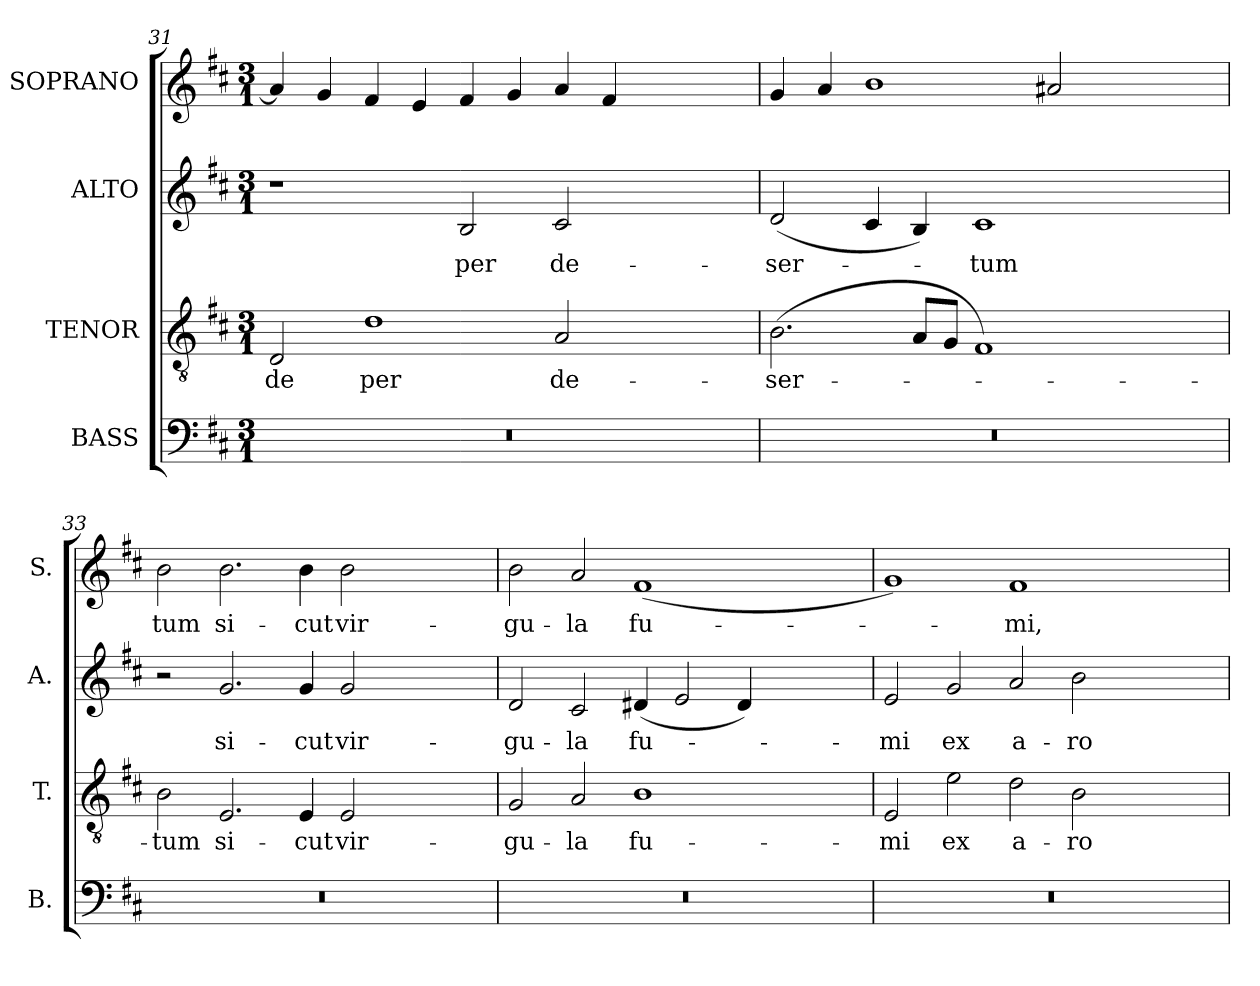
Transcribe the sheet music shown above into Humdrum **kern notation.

**kern	**kern	**text	**kern	**text	**kern	**text
*part4	*part3	*part3	*part2	*part2	*part1	*part1
*staff4	*staff3	*staff3	*staff2	*staff2	*staff1	*staff1
*I"BASS	*I"TENOR	*	*I"ALTO	*	*I"SOPRANO	*
*I'B.	*I'T.	*	*I'A.	*	*I'S.	*
!!LO:LB:g=z
*clefF4	*clefGv2	*	*clefG2	*	*clefG2	*
*	*ITrd7c12	*	*	*	*	*
*k[f#c#]	*k[f#c#]	*	*k[f#c#]	*	*k[f#c#]	*
*D:	*D:	*	*D:	*	*D:	*
*M3/1	*M3/1	*	*M3/1	*	*M3/1	*
=31	=31	=31	=31	=31	=31	=31
!LO:N:vis=1	!	!	!	!	!	!
!	!	!LO:LY:b:color=#000000	!	!	!	!
0.r	2DDi/	-de	1r	.	4ai/]	.
.	.	.	.	.	4gi/	.
!	!	!LO:LY:b:color=#000000	!	!	!	!
.	1Di	per	.	.	4f#i/	.
.	.	.	.	.	4ei/	.
!	!	!	!	!LO:LY:b:color=#000000	!	!
.	.	.	2Bi/	per	4f#i/	.
.	.	.	.	.	4gi/	.
!	!	!LO:LY:b:color=#000000	!	!	!	!
!	!	!	!	!LO:LY:b:color=#000000	!	!
.	2AAi/	de-	2c#i/	de-	4ai/	.
.	.	.	.	.	4f#i/	.
.	1ryy	.	1ryy	.	1ryy	.
=32	=32	=32	=32	=32	=32	=32
!LO:N:vis=1	!	!	!	!	!	!
!	!	!LO:LY:b:color=#000000	!	!	!	!
!	!	!	!	!LO:LY:b:color=#000000	!	!
0.r	(2.BBi\	-ser-	(2di/	-ser-	4gi/	.
.	.	.	.	.	4ai/	.
.	.	.	4c#i/	.	1bi	.
.	8AAi/L	.	4Bi/)	.	.	.
.	8GGi/J	.	.	.	.	.
!	!	!	!	!LO:LY:b:color=#000000	!	!
.	1FF#i)	.	1c#i	-tum	.	.
.	.	.	.	.	2a#Xi/	.
.	1ryy	.	1ryy	.	1ryy	.
=33	=33	=33	=33	=33	=33	=33
!LO:N:vis=1	!	!	!	!	!	!
!	!	!LO:LY:b:color=#000000	!	!	!	!
!	!	!	!	!	!	!LO:LY:b:color=#000000
0.r	2BBi\	-tum	2r	.	2bi\	-tum
!	!	!LO:LY:b:color=#000000	!	!	!	!
!	!	!	!	!LO:LY:b:color=#000000	!	!
!	!	!	!	!	!	!LO:LY:b:color=#000000
.	2.EEi/	si-	2.gi/	si-	2.bi\	si-
!	!	!LO:LY:b:color=#000000	!	!	!	!
!	!	!	!	!LO:LY:b:color=#000000	!	!
!	!	!	!	!	!	!LO:LY:b:color=#000000
.	4EEi/	-cut	4gi/	-cut	4bi\	-cut
!	!	!LO:LY:b:color=#000000	!	!	!	!
!	!	!	!	!LO:LY:b:color=#000000	!	!
!	!	!	!	!	!	!LO:LY:b:color=#000000
.	2EEi/	vir-	2gi/	vir-	2bi\	vir-
.	1ryy	.	1ryy	.	1ryy	.
=34	=34	=34	=34	=34	=34	=34
!LO:N:vis=1	!	!	!	!	!	!
!	!	!LO:LY:b:color=#000000	!	!	!	!
!	!	!	!	!LO:LY:b:color=#000000	!	!
!	!	!	!	!	!	!LO:LY:b:color=#000000
0.r	2GGi/	-gu-	2di/	-gu-	2bi\	-gu-
!	!	!LO:LY:b:color=#000000	!	!	!	!
!	!	!	!	!LO:LY:b:color=#000000	!	!
!	!	!	!	!	!	!LO:LY:b:color=#000000
.	2AAi/	-la	2c#i/	-la	2ai/	-la
!	!	!LO:LY:b:color=#000000	!	!	!	!
!	!	!	!	!LO:LY:b:color=#000000	!	!
!	!	!	!	!	!	!LO:LY:b:color=#000000
.	1BBi	fu-	(4d#Xi/	fu-	(1f#i	fu-
.	.	.	2ei/	.	.	.
.	.	.	4d#i/)	.	.	.
.	1ryy	.	1ryy	.	1ryy	.
=35	=35	=35	=35	=35	=35	=35
!LO:N:vis=1	!	!	!	!	!	!
!	!	!LO:LY:b:color=#000000	!	!	!	!
!	!	!	!	!LO:LY:b:color=#000000	!	!
0.r	2EEi/	-mi	2ei/	-mi	1gi)	.
!	!	!LO:LY:b:color=#000000	!	!	!	!
!	!	!	!	!LO:LY:b:color=#000000	!	!
.	2Ei\	ex	2gi/	ex	.	.
!	!	!LO:LY:b:color=#000000	!	!	!	!
!	!	!	!	!LO:LY:b:color=#000000	!	!
!	!	!	!	!	!	!LO:LY:b:color=#000000
.	2Di\	a-	2ai/	a-	1f#i	-mi,
!	!	!LO:LY:b:color=#000000	!	!	!	!
!	!	!	!	!LO:LY:b:color=#000000	!	!
.	2BBi\	-ro-	2bi\	-ro-	.	.
.	1ryy	.	1ryy	.	1ryy	.
=	=	=	=	=	=	=
*-	*-	*-	*-	*-	*-	*-
